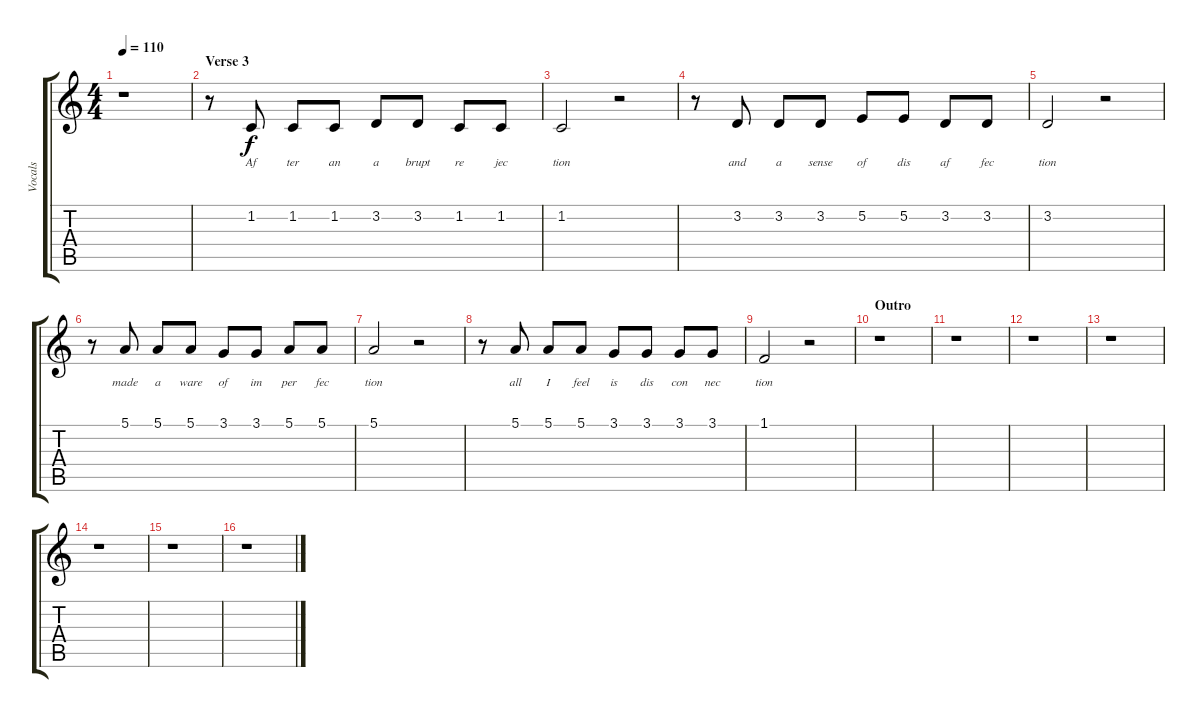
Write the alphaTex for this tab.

\track ("Vocals" "Vocals") {instrument lead6voice}
\staff {score tabs}
\tuning (E4 B3 G3 D3 A2 E2) {hide}
\ts (4 4)
\tempo 110
\clef g2
\ks c
r.1{dy f} |
\section ("" "Verse 3")
r.8 1.2.8{lyrics (0 "Af") lyrics (1 "") lyrics (2 "") lyrics (3 "") lyrics (4 "")} 1.2.8{lyrics (0 "ter") lyrics (1 "") lyrics (2 "") lyrics (3 "") lyrics (4 "")} 1.2.8{lyrics (0 "an") lyrics (1 "") lyrics (2 "") lyrics (3 "") lyrics (4 "")} 3.2.8{lyrics (0 "a") lyrics (1 "") lyrics (2 "") lyrics (3 "") lyrics (4 "")} 3.2.8{lyrics (0 "brupt") lyrics (1 "") lyrics (2 "") lyrics (3 "") lyrics (4 "")} 1.2.8{lyrics (0 "re") lyrics (1 "") lyrics (2 "") lyrics (3 "") lyrics (4 "")} 1.2.8{lyrics (0 "jec") lyrics (1 "") lyrics (2 "") lyrics (3 "") lyrics (4 "")} |
1.2.2{lyrics (0 "tion") lyrics (1 "") lyrics (2 "") lyrics (3 "") lyrics (4 "")} r.2 |
r.8 3.2.8{lyrics (0 "and") lyrics (1 "") lyrics (2 "") lyrics (3 "") lyrics (4 "")} 3.2.8{lyrics (0 "a") lyrics (1 "") lyrics (2 "") lyrics (3 "") lyrics (4 "")} 3.2.8{lyrics (0 "sense") lyrics (1 "") lyrics (2 "") lyrics (3 "") lyrics (4 "")} 5.2.8{lyrics (0 "of") lyrics (1 "") lyrics (2 "") lyrics (3 "") lyrics (4 "")} 5.2.8{lyrics (0 "dis") lyrics (1 "") lyrics (2 "") lyrics (3 "") lyrics (4 "")} 3.2.8{lyrics (0 "af") lyrics (1 "") lyrics (2 "") lyrics (3 "") lyrics (4 "")} 3.2.8{lyrics (0 "fec") lyrics (1 "") lyrics (2 "") lyrics (3 "") lyrics (4 "")} |
3.2.2{lyrics (0 "tion") lyrics (1 "") lyrics (2 "") lyrics (3 "") lyrics (4 "")} r.2 |
r.8 5.1.8{lyrics (0 "made") lyrics (1 "") lyrics (2 "") lyrics (3 "") lyrics (4 "")} 5.1.8{lyrics (0 "a") lyrics (1 "") lyrics (2 "") lyrics (3 "") lyrics (4 "")} 5.1.8{lyrics (0 "ware") lyrics (1 "") lyrics (2 "") lyrics (3 "") lyrics (4 "")} 3.1.8{lyrics (0 "of") lyrics (1 "") lyrics (2 "") lyrics (3 "") lyrics (4 "")} 3.1.8{lyrics (0 "im") lyrics (1 "") lyrics (2 "") lyrics (3 "") lyrics (4 "")} 5.1.8{lyrics (0 "per") lyrics (1 "") lyrics (2 "") lyrics (3 "") lyrics (4 "")} 5.1.8{lyrics (0 "fec") lyrics (1 "") lyrics (2 "") lyrics (3 "") lyrics (4 "")} |
5.1.2{lyrics (0 "tion") lyrics (1 "") lyrics (2 "") lyrics (3 "") lyrics (4 "")} r.2 |
r.8 5.1.8{lyrics (0 "all") lyrics (1 "") lyrics (2 "") lyrics (3 "") lyrics (4 "")} 5.1.8{lyrics (0 "I") lyrics (1 "") lyrics (2 "") lyrics (3 "") lyrics (4 "")} 5.1.8{lyrics (0 "feel") lyrics (1 "") lyrics (2 "") lyrics (3 "") lyrics (4 "")} 3.1.8{lyrics (0 "is") lyrics (1 "") lyrics (2 "") lyrics (3 "") lyrics (4 "")} 3.1.8{lyrics (0 "dis") lyrics (1 "") lyrics (2 "") lyrics (3 "") lyrics (4 "")} 3.1.8{lyrics (0 "con") lyrics (1 "") lyrics (2 "") lyrics (3 "") lyrics (4 "")} 3.1.8{lyrics (0 "nec") lyrics (1 "") lyrics (2 "") lyrics (3 "") lyrics (4 "")} |
1.1.2{lyrics (0 "tion") lyrics (1 "") lyrics (2 "") lyrics (3 "") lyrics (4 "")} r.2 |
\section ("" "Outro")
r.1 |
r.1 |
r.1 |
r.1 |
r.1 |
r.1 |
r.1
